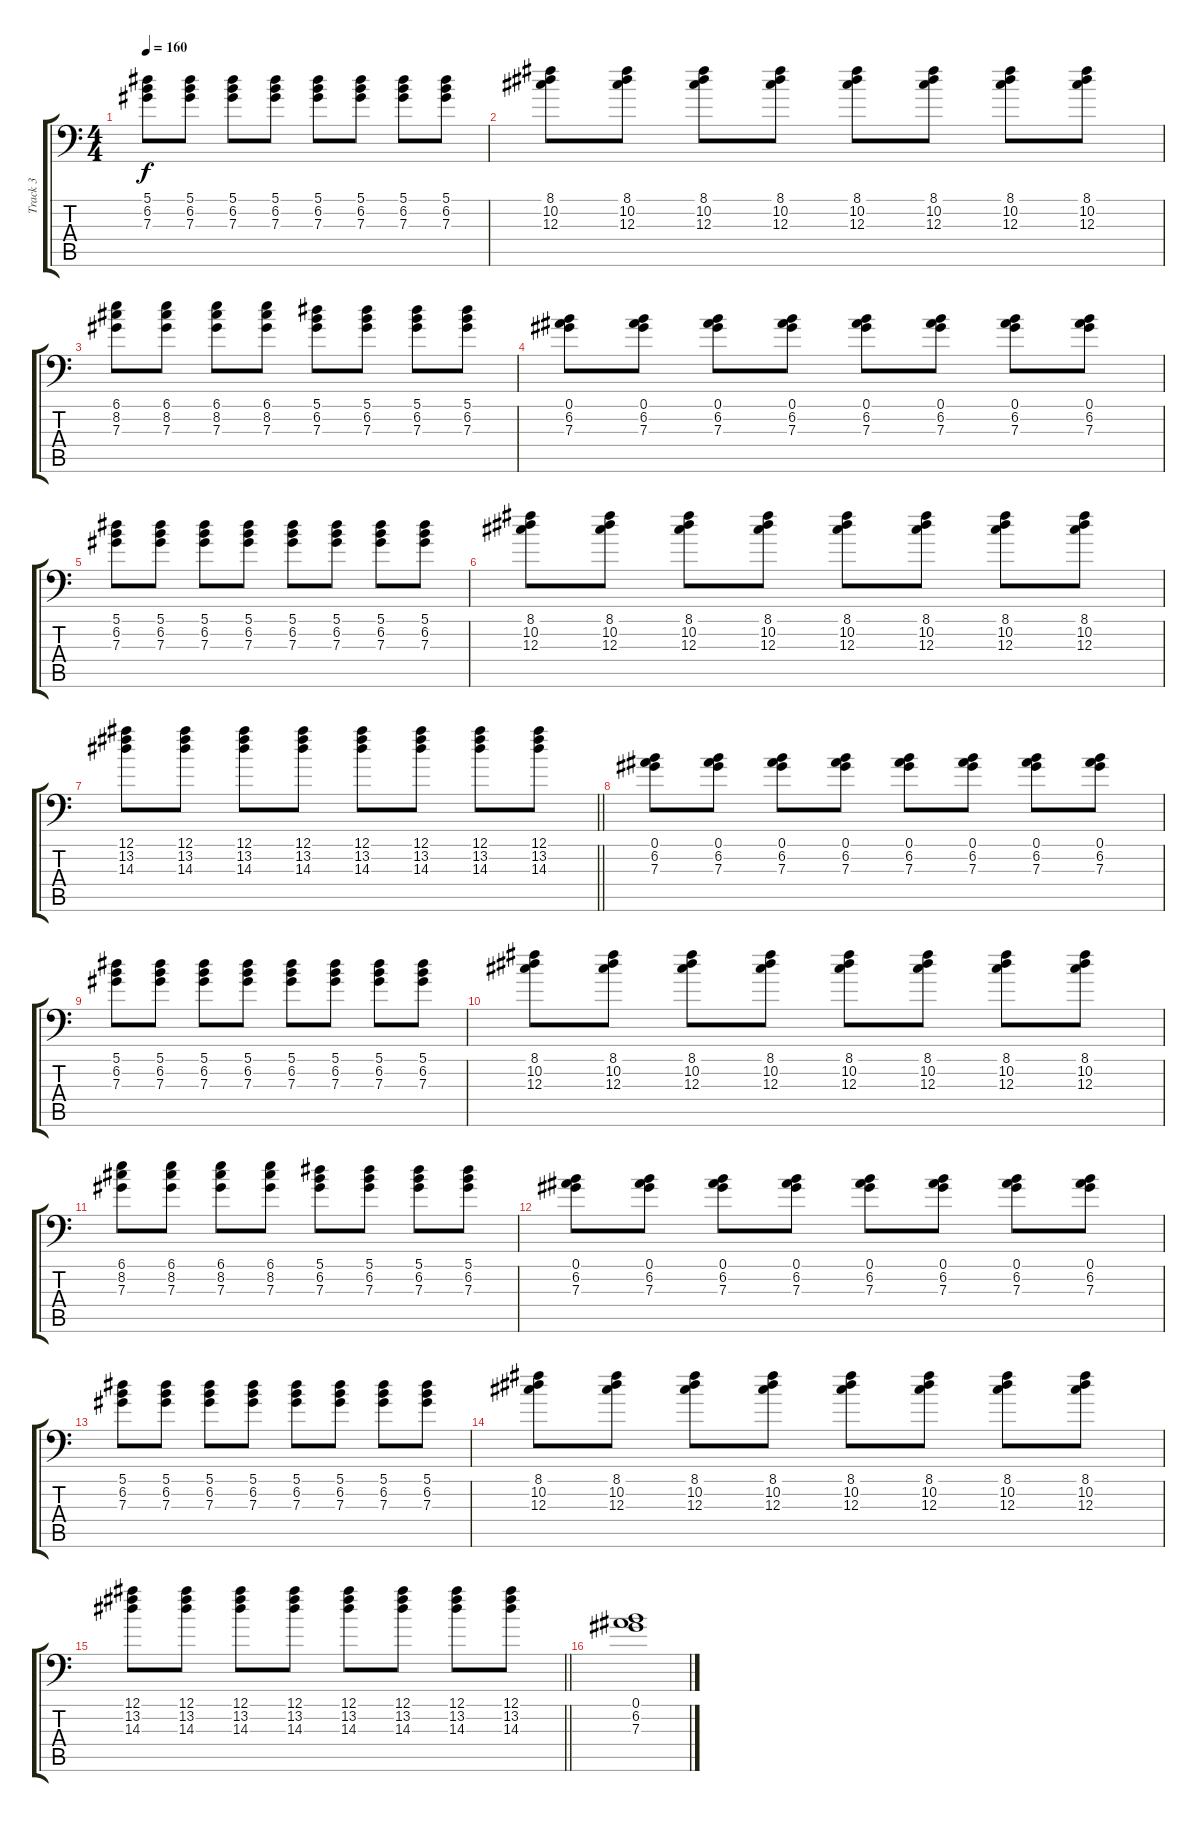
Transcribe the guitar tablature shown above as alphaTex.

\track ("Track 3" "Track 3") {instrument distortionguitar}
\staff {score tabs}
\tuning (Bb3 F3 Db3 Ab2 Eb2 Ab1) {hide}
\ts (4 4)
\tempo 160
\clef f4
\ks c
(5.1 6.2 7.3).8{dy f} (5.1 6.2 7.3).8 (5.1 6.2 7.3).8 (5.1 6.2 7.3).8 (5.1 6.2 7.3).8 (5.1 6.2 7.3).8 (5.1 6.2 7.3).8 (5.1 6.2 7.3).8 |
(8.1 10.2 12.3).8 (8.1 10.2 12.3).8 (8.1 10.2 12.3).8 (8.1 10.2 12.3).8 (8.1 10.2 12.3).8 (8.1 10.2 12.3).8 (8.1 10.2 12.3).8 (8.1 10.2 12.3).8 |
(6.1 8.2 7.3).8 (6.1 8.2 7.3).8 (6.1 8.2 7.3).8 (6.1 8.2 7.3).8 (5.1 6.2 7.3).8 (5.1 6.2 7.3).8 (5.1 6.2 7.3).8 (5.1 6.2 7.3).8 |
(0.1 6.2 7.3).8 (0.1 6.2 7.3).8 (0.1 6.2 7.3).8 (0.1 6.2 7.3).8 (0.1 6.2 7.3).8 (0.1 6.2 7.3).8 (0.1 6.2 7.3).8 (0.1 6.2 7.3).8 |
(5.1 6.2 7.3).8 (5.1 6.2 7.3).8 (5.1 6.2 7.3).8 (5.1 6.2 7.3).8 (5.1 6.2 7.3).8 (5.1 6.2 7.3).8 (5.1 6.2 7.3).8 (5.1 6.2 7.3).8 |
(8.1 10.2 12.3).8 (8.1 10.2 12.3).8 (8.1 10.2 12.3).8 (8.1 10.2 12.3).8 (8.1 10.2 12.3).8 (8.1 10.2 12.3).8 (8.1 10.2 12.3).8 (8.1 10.2 12.3).8 |
\barLineRight lightlight
(12.1 13.2 14.3).8 (12.1 13.2 14.3).8 (12.1 13.2 14.3).8 (12.1 13.2 14.3).8 (12.1 13.2 14.3).8 (12.1 13.2 14.3).8 (12.1 13.2 14.3).8 (12.1 13.2 14.3).8 |
(0.1 6.2 7.3).8{volume 11} (0.1 6.2 7.3).8 (0.1 6.2 7.3).8 (0.1 6.2 7.3).8 (0.1 6.2 7.3).8 (0.1 6.2 7.3).8 (0.1 6.2 7.3).8 (0.1 6.2 7.3).8 |
(5.1 6.2 7.3).8 (5.1 6.2 7.3).8 (5.1 6.2 7.3).8 (5.1 6.2 7.3).8 (5.1 6.2 7.3).8 (5.1 6.2 7.3).8 (5.1 6.2 7.3).8 (5.1 6.2 7.3).8 |
(8.1 10.2 12.3).8 (8.1 10.2 12.3).8 (8.1 10.2 12.3).8 (8.1 10.2 12.3).8 (8.1 10.2 12.3).8 (8.1 10.2 12.3).8 (8.1 10.2 12.3).8 (8.1 10.2 12.3).8 |
(6.1 8.2 7.3).8 (6.1 8.2 7.3).8 (6.1 8.2 7.3).8 (6.1 8.2 7.3).8 (5.1 6.2 7.3).8 (5.1 6.2 7.3).8 (5.1 6.2 7.3).8 (5.1 6.2 7.3).8 |
(0.1 6.2 7.3).8 (0.1 6.2 7.3).8 (0.1 6.2 7.3).8 (0.1 6.2 7.3).8 (0.1 6.2 7.3).8 (0.1 6.2 7.3).8 (0.1 6.2 7.3).8 (0.1 6.2 7.3).8 |
(5.1 6.2 7.3).8 (5.1 6.2 7.3).8 (5.1 6.2 7.3).8 (5.1 6.2 7.3).8 (5.1 6.2 7.3).8 (5.1 6.2 7.3).8 (5.1 6.2 7.3).8 (5.1 6.2 7.3).8 |
(8.1 10.2 12.3).8 (8.1 10.2 12.3).8 (8.1 10.2 12.3).8 (8.1 10.2 12.3).8 (8.1 10.2 12.3).8 (8.1 10.2 12.3).8 (8.1 10.2 12.3).8 (8.1 10.2 12.3).8 |
\barLineRight lightlight
(12.1 13.2 14.3).8 (12.1 13.2 14.3).8 (12.1 13.2 14.3).8 (12.1 13.2 14.3).8 (12.1 13.2 14.3).8 (12.1 13.2 14.3).8 (12.1 13.2 14.3).8 (12.1 13.2 14.3).8 |
(0.1 6.2 7.3).1{volume 0}
